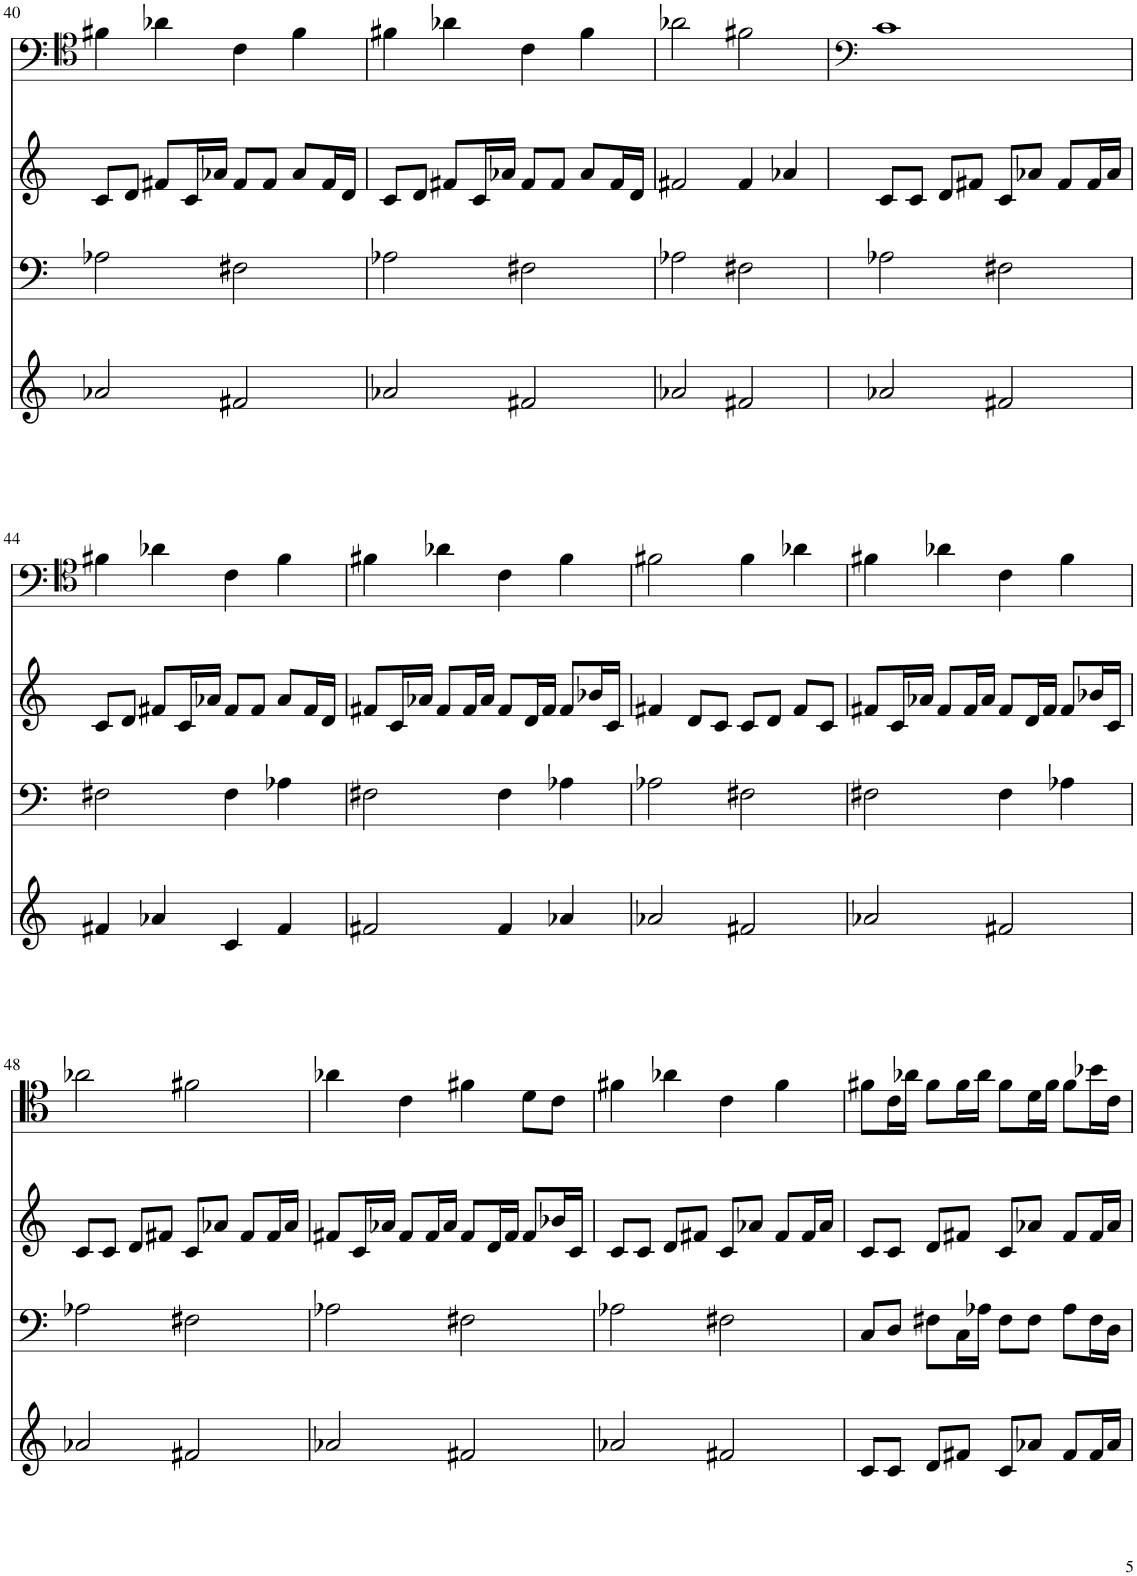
**kern	**kern	**kern	**kern
*part4	*part3	*part2	*part1
*staff4	*staff3	*staff2	*staff1
*I"Grand Piano [3]	*I"Grand Piano [2]	*I"Violin [2]	*I"Cello [2]
*I'Pno	*I'Pno	*I'Vln	*
!!LO:PB:g=z
*clefG2	*clefF4	*clefG2	*clefC4
*k[]	*k[]	*k[]	*k[]
*M4/4	*M4/4	*M4/4	*M4/4
=40	=40	=40	=40
2a-X/	2A-X\	8c/L	4f#X\
.	.	8d/J	.
.	.	8f#X/L	4a-X\
.	.	16c/L	.
.	.	16a-X/JJ	.
2f#X/	2F#X\	8f#/L	4c\
.	.	8f#/J	.
.	.	8a-/L	4f#\
.	.	16f#/L	.
.	.	16d/JJ	.
=41	=41	=41	=41
2a-X/	2A-X\	8c/L	4f#X\
.	.	8d/J	.
.	.	8f#X/L	4a-X\
.	.	16c/L	.
.	.	16a-X/JJ	.
2f#X/	2F#X\	8f#/L	4c\
.	.	8f#/J	.
.	.	8a-/L	4f#\
.	.	16f#/L	.
.	.	16d/JJ	.
=42	=42	=42	=42
2a-X/	2A-X\	2f#X/	2a-X\
2f#X/	2F#X\	4f#/	2f#X\
.	.	4a-X/	.
=43	=43	=43	=43
*	*	*	*clefF4
2a-X/	2A-X\	8c/L	1c
.	.	8c/J	.
.	.	8d/L	.
.	.	8f#X/J	.
2f#X/	2F#X\	8c/L	.
.	.	8a-X/J	.
.	.	8f#/L	.
.	.	16f#/L	.
.	.	16a-/JJ	.
!!LO:LB:g=z
=44	=44	=44	=44
*	*	*	*clefC4
4f#X/	2F#X\	8c/L	4f#X\
.	.	8d/J	.
4a-X/	.	8f#X/L	4a-X\
.	.	16c/L	.
.	.	16a-X/JJ	.
4c/	4F#\	8f#/L	4c\
.	.	8f#/J	.
4f#/	4A-X\	8a-/L	4f#\
.	.	16f#/L	.
.	.	16d/JJ	.
=45	=45	=45	=45
2f#X/	2F#X\	8f#X/L	4f#X\
.	.	16c/L	.
.	.	16a-X/JJ	.
.	.	8f#/L	4a-X\
.	.	16f#/L	.
.	.	16a-/JJ	.
4f#/	4F#\	8f#/L	4c\
.	.	16d/L	.
.	.	16f#/JJ	.
4a-X/	4A-X\	8f#/L	4f#\
.	.	16b-X/L	.
.	.	16c/JJ	.
=46	=46	=46	=46
2a-X/	2A-X\	4f#X/	2f#X\
.	.	8d/L	.
.	.	8c/J	.
2f#X/	2F#X\	8c/L	4f#\
.	.	8d/J	.
.	.	8f#/L	4a-X\
.	.	8c/J	.
=47	=47	=47	=47
2a-X/	2F#X\	8f#X/L	4f#X\
.	.	16c/L	.
.	.	16a-X/JJ	.
.	.	8f#/L	4a-X\
.	.	16f#/L	.
.	.	16a-/JJ	.
2f#X/	4F#\	8f#/L	4c\
.	.	16d/L	.
.	.	16f#/JJ	.
.	4A-X\	8f#/L	4f#\
.	.	16b-X/L	.
.	.	16c/JJ	.
!!LO:LB:g=z
=48	=48	=48	=48
2a-X/	2A-X\	8c/L	2a-X\
.	.	8c/J	.
.	.	8d/L	.
.	.	8f#X/J	.
2f#X/	2F#X\	8c/L	2f#X\
.	.	8a-X/J	.
.	.	8f#/L	.
.	.	16f#/L	.
.	.	16a-/JJ	.
=49	=49	=49	=49
2a-X/	2A-X\	8f#X/L	4a-X\
.	.	16c/L	.
.	.	16a-X/JJ	.
.	.	8f#/L	4c\
.	.	16f#/L	.
.	.	16a-/JJ	.
2f#X/	2F#X\	8f#/L	4f#X\
.	.	16d/L	.
.	.	16f#/JJ	.
.	.	8f#/L	8d\L
.	.	16b-X/L	8c\J
.	.	16c/JJ	.
=50	=50	=50	=50
2a-X/	2A-X\	8c/L	4f#X\
.	.	8c/J	.
.	.	8d/L	4a-X\
.	.	8f#X/J	.
2f#X/	2F#X\	8c/L	4c\
.	.	8a-X/J	.
.	.	8f#/L	4f#\
.	.	16f#/L	.
.	.	16a-/JJ	.
=51	=51	=51	=51
8c/L	8C/L	8c/L	8f#X\L
8c/J	8D/J	8c/J	16c\L
.	.	.	16a-X\JJ
8d/L	8F#X\L	8d/L	8f#\L
8f#X/J	16C\L	8f#X/J	16f#\L
.	16A-X\JJ	.	16a-\JJ
8c/L	8F#\L	8c/L	8f#\L
8a-X/J	8F#\J	8a-X/J	16d\L
.	.	.	16f#\JJ
8f#/L	8A-\L	8f#/L	8f#\L
16f#/L	16F#\L	16f#/L	16b-X\L
16a-/JJ	16D\JJ	16a-/JJ	16c\JJ
=	=	=	=
*-	*-	*-	*-
